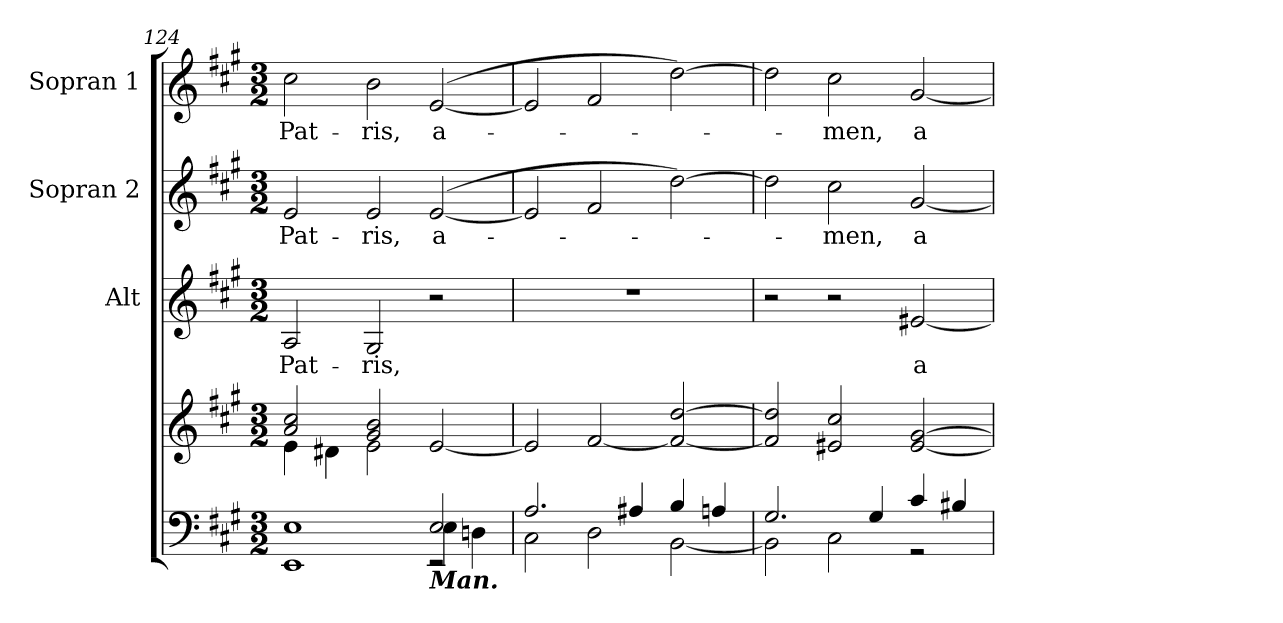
**kern	**kern	**kern	**text	**kern	**text	**kern	**text
*part4	*part4	*part3	*part3	*part2	*part2	*part1	*part1
*staff5	*staff4	*staff3	*staff3	*staff2	*staff2	*staff1	*staff1
*	*	*I"Alt	*	*I"Sopran 2	*	*I"Sopran 1	*
*	*	*I'A.	*	*I'S. 2	*	*I'S. 1	*
*clefF4	*clefG2	*clefG2	*	*clefG2	*	*clefG2	*
*k[f#c#g#]	*k[f#c#g#]	*k[f#c#g#]	*	*k[f#c#g#]	*	*k[f#c#g#]	*
*A:	*A:	*A:	*	*A:	*	*A:	*
*M3/2	*M3/2	*M3/2	*	*M3/2	*	*M3/2	*
=124	=124	=124	=124	=124	=124	=124	=124
*^	*^	*	*	*	*	*	*
*	*^	*	*	*	*	*	*	*	*
!	!	!	!	!	!	!LO:LY:b	!	!LO:LY:b	!	!LO:LY:b
1E	1EE	2ryy	2a/ 2cc#/	4e\	2A/	Pat-	2e/	Pat-	2cc#\	Pat-
.	.	.	.	4d#X\	.	.	.	.	.	.
!	!	!	!	!	!	!LO:LY:b	!	!LO:LY:b	!	!LO:LY:b
.	.	2ryy	2g#/ 2b/	2e\	2G#/	-ris,	2e/	-ris,	2b\	-ris,
!LO:TX:b:Bi:t=Man.	!	!	!	!	!	!	!	!	!	!
!	!	!	!	!	!	!	!	!LO:LY:b	!	!LO:LY:b
2E/	4E\	2rFF	[>2e/	2ryy	2r	.	([2e/	a-	([2e/	a-
.	4Dn\	.	.	.	.	.	.	.	.	.
*	*v	*v	*	*	*	*	*	*	*	*
*	*	*v	*v	*	*	*	*	*	*
=125	=125	=125	=125	=125	=125	=125	=125	=125
2.A/	2C#\	2e/]	1.r	.	2e/]	.	2e/]	.
.	2D\	[2f#/	.	.	2f#/	.	2f#/	.
4A#X/	.	.	.	.	.	.	.	.
4B/	[<2BB\	2f#/_ [2dd/	.	.	[2dd\)	.	[2dd\)	.
4An/	.	.	.	.	.	.	.	.
!!LO:LB:g=z
=126	=126	=126	=126	=126	=126	=126	=126	=126
2.G#/	2BB\]	2f#/] 2dd/]	2r	.	2dd\]	.	2dd\]	.
!	!	!	!	!	!	!LO:LY:b	!	!LO:LY:b
.	2C#\	2e#X/ 2cc#/	2r	.	2cc#\	-men,	2cc#\	-men,
4G#/	.	.	.	.	.	.	.	.
!	!	!	!	!LO:LY:b	!	!LO:LY:b	!	!LO:LY:b
4c#/	2rGG	[2e#/ [2g#/	[2e#X/	a-	[2g#/	a-	[2g#/	a-
4B#X/	.	.	.	.	.	.	.	.
*v	*v	*	*	*	*	*	*	*
=	=	=	=	=	=	=	=
*-	*-	*-	*-	*-	*-	*-	*-
